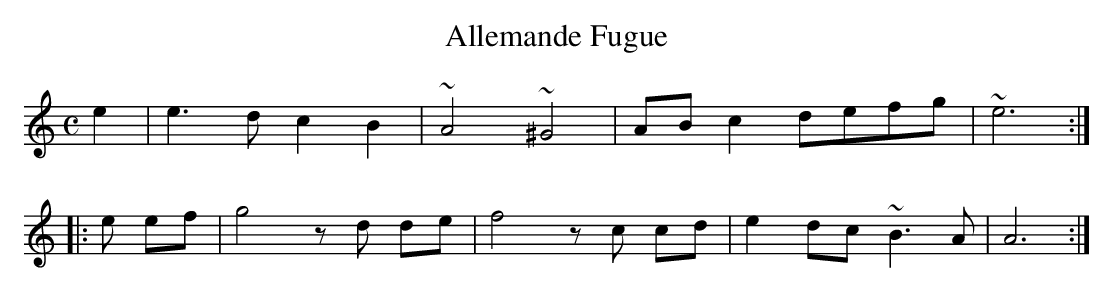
X:1
T:Allemande Fugue
M:C
K:Amin
e2|e3dc2B2|~A4~^G4|ABc2defg|~e6:|
|:e ef|g4zd de|f4zc cd|e2dc~B3A|A6:|
